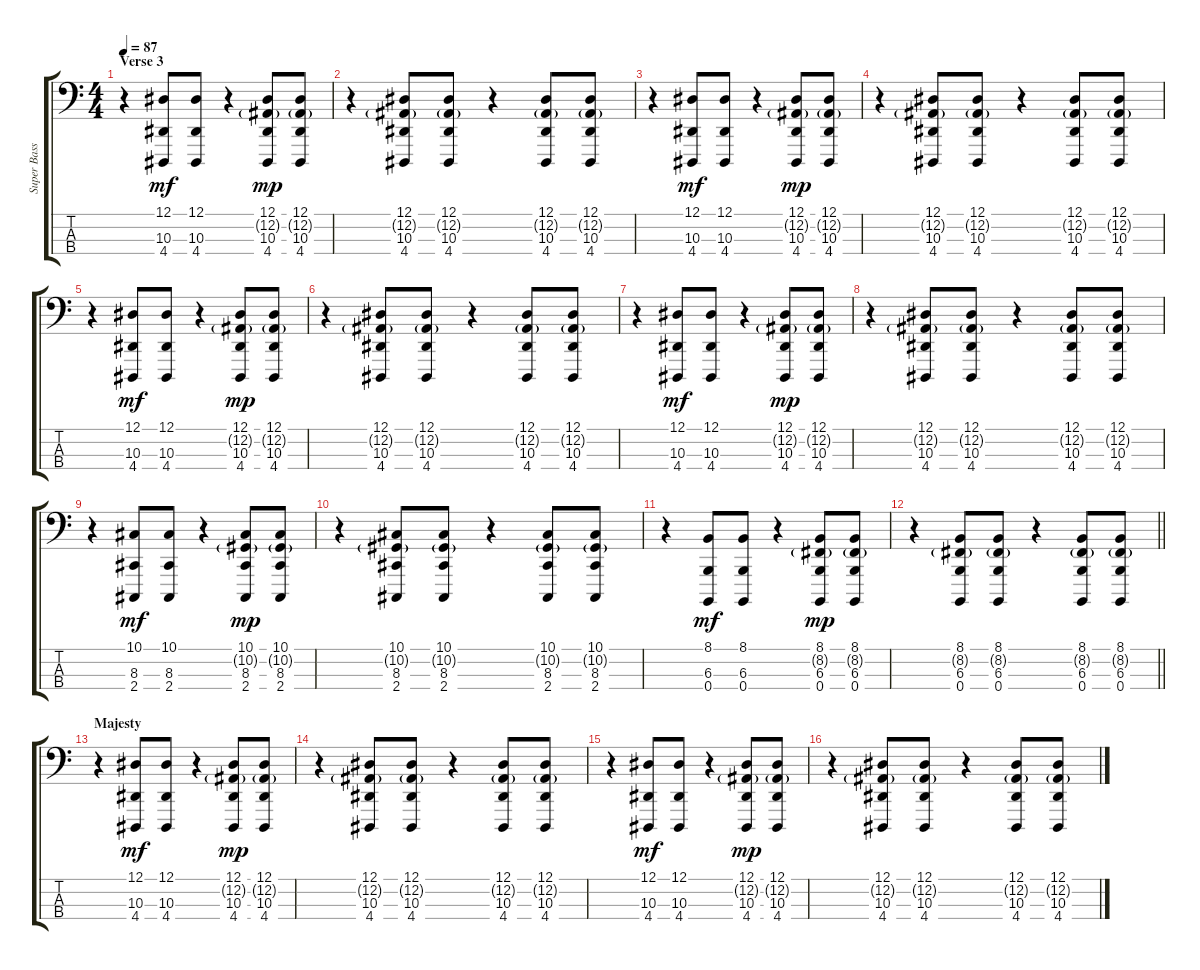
\track ("Super Bass" "Super Bass") {instrument lead2sawtooth}
\staff {score tabs}
\tuning (Eb2 Bb1 F1 B0) {hide}
\ts (4 4)
\section ("" "Verse 3")
\tempo 87
\clef f4
\ks c
r.4{dy mp volume 11} (12.1 10.3 4.4).8{dy mf} (12.1 10.3 4.4).8 r.4 (12.1 12.2{g} 10.3 4.4).8{dy mp} (12.1 12.2{g} 10.3 4.4).8 |
r.4 (12.1 12.2{g} 10.3 4.4).8 (12.1 12.2{g} 10.3 4.4).8 r.4 (12.1 12.2{g} 10.3 4.4).8 (12.1 12.2{g} 10.3 4.4).8 |
r.4 (12.1 10.3 4.4).8{dy mf} (12.1 10.3 4.4).8 r.4 (12.1 12.2{g} 10.3 4.4).8{dy mp} (12.1 12.2{g} 10.3 4.4).8 |
r.4 (12.1 12.2{g} 10.3 4.4).8 (12.1 12.2{g} 10.3 4.4).8 r.4 (12.1 12.2{g} 10.3 4.4).8 (12.1 12.2{g} 10.3 4.4).8 |
r.4{volume 11} (12.1 10.3 4.4).8{dy mf} (12.1 10.3 4.4).8 r.4 (12.1 12.2{g} 10.3 4.4).8{dy mp} (12.1 12.2{g} 10.3 4.4).8 |
r.4 (12.1 12.2{g} 10.3 4.4).8 (12.1 12.2{g} 10.3 4.4).8 r.4 (12.1 12.2{g} 10.3 4.4).8 (12.1 12.2{g} 10.3 4.4).8 |
r.4 (12.1 10.3 4.4).8{dy mf} (12.1 10.3 4.4).8 r.4 (12.1 12.2{g} 10.3 4.4).8{dy mp} (12.1 12.2{g} 10.3 4.4).8 |
r.4 (12.1 12.2{g} 10.3 4.4).8 (12.1 12.2{g} 10.3 4.4).8 r.4 (12.1 12.2{g} 10.3 4.4).8 (12.1 12.2{g} 10.3 4.4).8 |
r.4{volume 11} (10.1 8.3 2.4).8{dy mf} (10.1 8.3 2.4).8 r.4 (10.1 10.2{g} 8.3 2.4).8{dy mp} (10.1 10.2{g} 8.3 2.4).8 |
r.4 (10.1 10.2{g} 8.3 2.4).8 (10.1 10.2{g} 8.3 2.4).8 r.4 (10.1 10.2{g} 8.3 2.4).8 (10.1 10.2{g} 8.3 2.4).8 |
r.4 (8.1 6.3 0.4).8{dy mf} (8.1 6.3 0.4).8 r.4 (8.1 8.2{g} 6.3 0.4).8{dy mp} (8.1 8.2{g} 6.3 0.4).8 |
\barLineRight lightlight
r.4 (8.1 8.2{g} 6.3 0.4).8 (8.1 8.2{g} 6.3 0.4).8 r.4 (8.1 8.2{g} 6.3 0.4).8 (8.1 8.2{g} 6.3 0.4).8 |
\section ("" "Majesty")
r.4{volume 11} (12.1 10.3 4.4).8{dy mf} (12.1 10.3 4.4).8 r.4 (12.1 12.2{g} 10.3 4.4).8{dy mp} (12.1 12.2{g} 10.3 4.4).8 |
r.4 (12.1 12.2{g} 10.3 4.4).8 (12.1 12.2{g} 10.3 4.4).8 r.4 (12.1 12.2{g} 10.3 4.4).8 (12.1 12.2{g} 10.3 4.4).8 |
r.4 (12.1 10.3 4.4).8{dy mf} (12.1 10.3 4.4).8 r.4 (12.1 12.2{g} 10.3 4.4).8{dy mp} (12.1 12.2{g} 10.3 4.4).8 |
r.4 (12.1 12.2{g} 10.3 4.4).8 (12.1 12.2{g} 10.3 4.4).8 r.4 (12.1 12.2{g} 10.3 4.4).8 (12.1 12.2{g} 10.3 4.4).8
